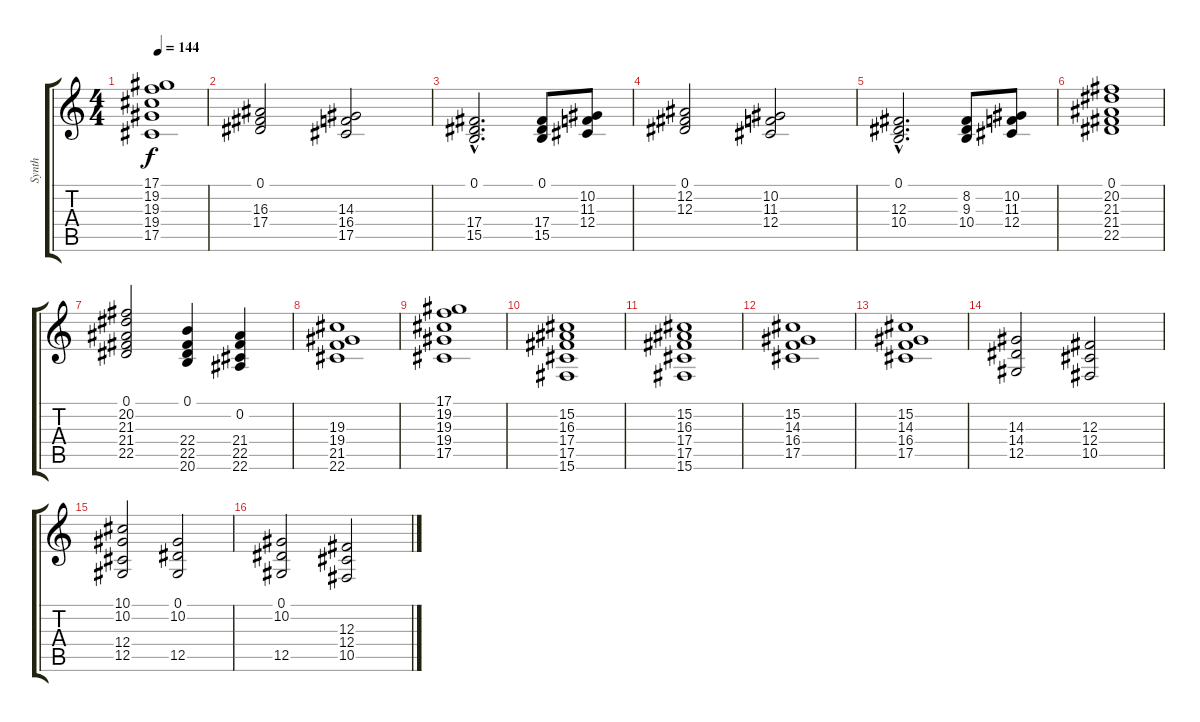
\track ("Synth" "Synth") {instrument stringensemble1}
\staff {score tabs}
\tuning (Eb4 Bb3 Gb3 Db3 Ab2 Eb2) {hide}
\ts (4 4)
\tempo 144
\clef g2
\ks c
(17.1 19.2 19.3 19.4 17.5).1{dy f} |
(0.1 16.3 17.4).2 (14.3 16.4 17.5).2 |
(0.1{hac} 17.4{hac} 15.5{hac}).2{d} (0.1 17.4 15.5).8 (10.2 11.3 12.4).8 |
(0.1 12.2 12.3).2 (10.2 11.3 12.4).2 |
(0.1{hac} 12.3{hac} 10.4{hac}).2{d} (8.2 9.3 10.4).8 (10.2 11.3 12.4).8 |
(0.1 20.2 21.3 21.4 22.5).1 |
(0.1 20.2 21.3 21.4 22.5).2 (0.1 22.4 22.5 20.6).4 (0.2 21.4 22.5 22.6).4 |
(19.3 19.4 21.5 22.6).1 |
(17.1 19.2 19.3 19.4 17.5).1 |
(15.2 16.3 17.4 17.5 15.6).1 |
(15.2 16.3 17.4 17.5 15.6).1 |
(15.2 14.3 16.4 17.5).1 |
(15.2 14.3 16.4 17.5).1 |
(14.3 14.4 12.5).2 (12.3 12.4 10.5).2 |
(10.1 10.2 12.4 12.5).2 (0.1 10.2 12.5).2 |
(0.1 10.2 12.5).2 (12.3 12.4 10.5).2
